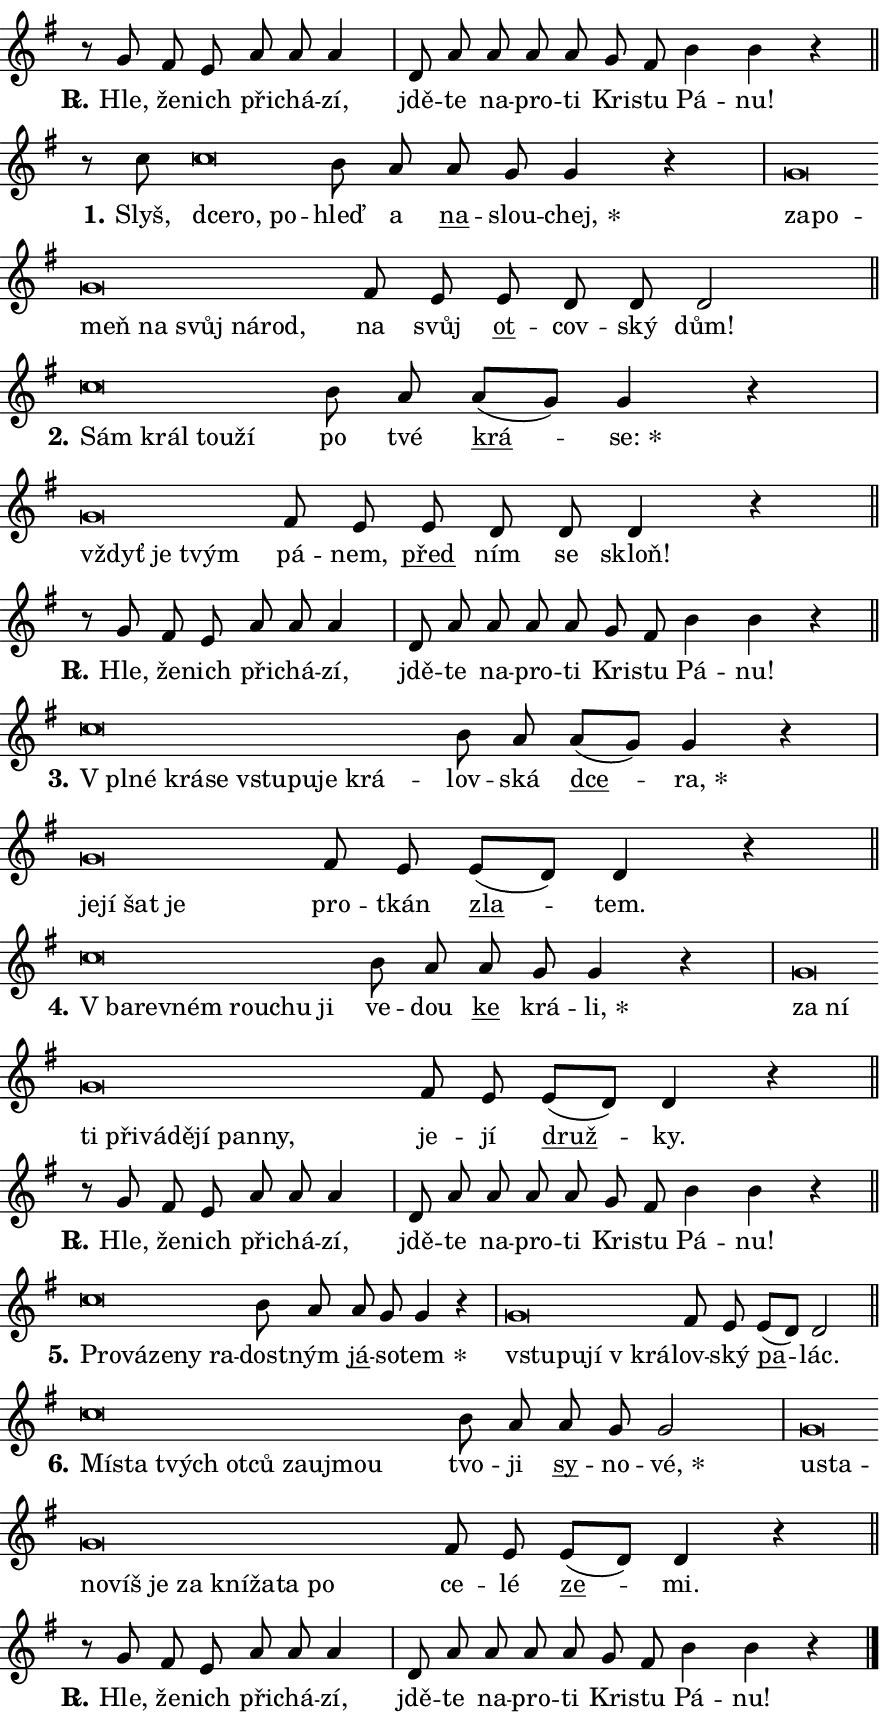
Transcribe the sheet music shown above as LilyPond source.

\version "2.24.0"
\header { tagline = "" }
\paper {
  indent = 0\cm
  top-margin = 0\cm
  right-margin = 0.13\cm % to fit lyric hyphens
  bottom-margin = 0\cm
  left-margin = 0\cm
  paper-width = 15\cm
  page-breaking = #ly:one-page-breaking
  system-system-spacing.basic-distance = #11
  score-system-spacing.basic-distance = #11
  ragged-last = ##f
}


%% Author: Thomas Morley
%% https://lists.gnu.org/archive/html/lilypond-user/2020-05/msg00002.html
#(define (line-position grob)
"Returns position of @var[grob} in current system:
   @code{'start}, if at first time-step
   @code{'end}, if at last time-step
   @code{'middle} otherwise
"
  (let* ((col (ly:item-get-column grob))
         (ln (ly:grob-object col 'left-neighbor))
         (rn (ly:grob-object col 'right-neighbor))
         (col-to-check-left (if (ly:grob? ln) ln col))
         (col-to-check-right (if (ly:grob? rn) rn col))
         (break-dir-left
           (and
             (ly:grob-property col-to-check-left 'non-musical #f)
             (ly:item-break-dir col-to-check-left)))
         (break-dir-right
           (and
             (ly:grob-property col-to-check-right 'non-musical #f)
             (ly:item-break-dir col-to-check-right))))
        (cond ((eqv? 1 break-dir-left) 'start)
              ((eqv? -1 break-dir-right) 'end)
              (else 'middle))))

#(define (tranparent-at-line-position vctor)
  (lambda (grob)
  "Relying on @code{line-position} select the relevant enry from @var{vctor}.
Used to determine transparency,"
    (case (line-position grob)
      ((end) (not (vector-ref vctor 0)))
      ((middle) (not (vector-ref vctor 1)))
      ((start) (not (vector-ref vctor 2))))))

noteHeadBreakVisibility =
#(define-music-function (break-visibility)(vector?)
"Makes @code{NoteHead}s transparent relying on @var{break-visibility}"
#{
  \override NoteHead.transparent =
    #(tranparent-at-line-position break-visibility)
#})

#(define delete-ledgers-for-transparent-note-heads
  (lambda (grob)
    "Reads whether a @code{NoteHead} is transparent.
If so this @code{NoteHead} is removed from @code{'note-heads} from
@var{grob}, which is supposed to be @code{LedgerLineSpanner}.
As a result ledgers are not printed for this @code{NoteHead}"
    (let* ((nhds-array (ly:grob-object grob 'note-heads))
           (nhds-list
             (if (ly:grob-array? nhds-array)
                 (ly:grob-array->list nhds-array)
                 '()))
           ;; Relies on the transparent-property being done before
           ;; Staff.LedgerLineSpanner.after-line-breaking is executed.
           ;; This is fragile ...
           (to-keep
             (remove
               (lambda (nhd)
                 (ly:grob-property nhd 'transparent #f))
               nhds-list)))
      ;; TODO find a better method to iterate over grob-arrays, similiar
      ;; to filter/remove etc for lists
      ;; For now rebuilt from scratch
      (set! (ly:grob-object grob 'note-heads)  '())
      (for-each
        (lambda (nhd)
          (ly:pointer-group-interface::add-grob grob 'note-heads nhd))
        to-keep))))

squashNotes = {
  \override NoteHead.X-extent = #'(-0.2 . 0.2)
  \override NoteHead.Y-extent = #'(-0.75 . 0)
  \override NoteHead.stencil =
    #(lambda (grob)
       (let ((pos (ly:grob-property grob 'staff-position)))
         (begin
           (if (< pos -7) (display "ERROR: Lower brevis then expected\n") (display ""))
           (if (<= pos -6) ly:text-interface::print ly:note-head::print))))
}
unSquashNotes = {
  \revert NoteHead.X-extent
  \revert NoteHead.Y-extent
  \revert NoteHead.stencil
}

hideNotes = \noteHeadBreakVisibility #begin-of-line-visible
unHideNotes = \noteHeadBreakVisibility #all-visible

% work-around for resetting accidentals
% https://lilypond.org/doc/v2.23/Documentation/notation/displaying-rhythms#unmetered-music
cadenzaMeasure = {
  \cadenzaOff
  \partial 1024 s1024
  \cadenzaOn
}

#(define-markup-command (accent layout props text) (markup?)
  "Underline accented syllable"
  (interpret-markup layout props
    #{\markup \override #'(offset . 4.3) \underline { #text }#}))

responsum = \markup \concat {
  "R" \hspace #-1.05 \path #0.1 #'((moveto 0 0.07) (lineto 0.9 0.8)) \hspace #0.05 "."
}

spaceSize = #0.6828661417322834 % exact space size for TeX Gyre Schola

\layout {
  \context {
    \Staff
    \remove "Time_signature_engraver"
    \override LedgerLineSpanner.after-line-breaking = #delete-ledgers-for-transparent-note-heads
  }
  \context {
    \Lyrics {
      \override LyricSpace.minimum-distance = \spaceSize
      \override LyricText.font-name = #"TeX Gyre Schola"
      \override LyricText.font-size = 1
      \override StanzaNumber.font-name = #"TeX Gyre Schola Bold"
      \override StanzaNumber.font-size = 1
    }
  }
  \context {
    \Score 
    \override NoteHead.text =
      #(lambda (grob) 
        (let ((pos (ly:grob-property grob 'staff-position)))
          #{\markup {
            \combine
              \halign #-0.55 \raise #(if (= pos -6) 0 0.5) \override #'(thickness . 2) \draw-line #'(3.2 . 0)
              \musicglyph "noteheads.sM1"
          }#}))
  }
}

% magnetic-lyrics.ily
%
%   written by
%     Jean Abou Samra <jean@abou-samra.fr>
%     Werner Lemberg <wl@gnu.org>
%
%   adapted by
%     Jiri Hon <jiri.hon@gmail.com>
%
% Version 2022-Apr-15

% https://www.mail-archive.com/lilypond-user@gnu.org/msg149350.html

#(define (Left_hyphen_pointer_engraver context)
   "Collect syllable-hyphen-syllable occurrences in lyrics and store
them in properties.  This engraver only looks to the left.  For
example, if the lyrics input is @code{foo -- bar}, it does the
following.

@itemize @bullet
@item
Set the @code{text} property of the @code{LyricHyphen} grob between
@q{foo} and @q{bar} to @code{foo}.

@item
Set the @code{left-hyphen} property of the @code{LyricText} grob with
text @q{foo} to the @code{LyricHyphen} grob between @q{foo} and
@q{bar}.
@end itemize

Use this auxiliary engraver in combination with the
@code{lyric-@/text::@/apply-@/magnetic-@/offset!} hook."
   (let ((hyphen #f)
         (text #f))
     (make-engraver
      (acknowledgers
       ((lyric-syllable-interface engraver grob source-engraver)
        (set! text grob)))
      (end-acknowledgers
       ((lyric-hyphen-interface engraver grob source-engraver)
        ;(when (not (grob::has-interface grob 'lyric-space-interface))
          (set! hyphen grob)));)
      ((stop-translation-timestep engraver)
       (when (and text hyphen)
         (ly:grob-set-object! text 'left-hyphen hyphen))
       (set! text #f)
       (set! hyphen #f)))))

#(define (lyric-text::apply-magnetic-offset! grob)
   "If the space between two syllables is less than the value in
property @code{LyricText@/.details@/.squash-threshold}, move the right
syllable to the left so that it gets concatenated with the left
syllable.

Use this function as a hook for
@code{LyricText@/.after-@/line-@/breaking} if the
@code{Left_@/hyphen_@/pointer_@/engraver} is active."
   (let ((hyphen (ly:grob-object grob 'left-hyphen #f)))
     (when hyphen
       (let ((left-text (ly:spanner-bound hyphen LEFT)))
         (when (grob::has-interface left-text 'lyric-syllable-interface)
           (let* ((common (ly:grob-common-refpoint grob left-text X))
                  (this-x-ext (ly:grob-extent grob common X))
                  (left-x-ext
                   (begin
                     ;; Trigger magnetism for left-text.
                     (ly:grob-property left-text 'after-line-breaking)
                     (ly:grob-extent left-text common X)))
                  ;; `delta` is the gap width between two syllables.
                  (delta (- (interval-start this-x-ext)
                            (interval-end left-x-ext)))
                  (details (ly:grob-property grob 'details))
                  (threshold (assoc-get 'squash-threshold details 0.2)))
             (when (< delta threshold)
               (let* (;; We have to manipulate the input text so that
                      ;; ligatures crossing syllable boundaries are not
                      ;; disabled.  For languages based on the Latin
                      ;; script this is essentially a beautification.
                      ;; However, for non-Western scripts it can be a
                      ;; necessity.
                      (lt (ly:grob-property left-text 'text))
                      (rt (ly:grob-property grob 'text))
                      (is-space (grob::has-interface hyphen 'lyric-space-interface))
                      (space (if is-space " " ""))
                      (extra-delta (if is-space spaceSize 0))
                      ;; Append new syllable.
                      (ltrt-space (if (and (string? lt) (string? rt))
                                (string-append lt space rt)
                                (make-concat-markup (list lt space rt))))
                      ;; Right-align `ltrt` to the right side.
                      (ltrt-space-markup (grob-interpret-markup
                               grob
                               (make-translate-markup
                                (cons (interval-length this-x-ext) 0)
                                (make-right-align-markup ltrt-space)))))
                 (begin
                   ;; Don't print `left-text`.
                   (ly:grob-set-property! left-text 'stencil #f)
                   ;; Set text and stencil (which holds all collected
                   ;; syllables so far) and shift it to the left.
                   (ly:grob-set-property! grob 'text ltrt-space)
                   (ly:grob-set-property! grob 'stencil ltrt-space-markup)
                   (ly:grob-translate-axis! grob (- (- delta extra-delta)) X))))))))))


#(define (lyric-hyphen::displace-bounds-first grob)
   ;; Make very sure this callback isn't triggered too early.
   (let ((left (ly:spanner-bound grob LEFT))
         (right (ly:spanner-bound grob RIGHT)))
     (ly:grob-property left 'after-line-breaking)
     (ly:grob-property right 'after-line-breaking)
     (ly:lyric-hyphen::print grob)))

squashThreshold = #0.4

\layout {
  \context {
    \Lyrics
    \consists #Left_hyphen_pointer_engraver
    \override LyricText.after-line-breaking =
      #lyric-text::apply-magnetic-offset!
    \override LyricHyphen.stencil = #lyric-hyphen::displace-bounds-first
    \override LyricText.details.squash-threshold = \squashThreshold
    \override LyricHyphen.minimum-distance = 0
    \override LyricHyphen.minimum-length = \squashThreshold
  }
}

squashText = \override LyricText.details.squash-threshold = 9999
unSquashText = \override LyricText.details.squash-threshold = \squashThreshold

leftText = \override LyricText.self-alignment-X = #LEFT
unLeftText = \revert LyricText.self-alignment-X

starOffset = #(lambda (grob) 
                (let ((x_offset (ly:self-alignment-interface::aligned-on-x-parent grob)))
                  (if (= x_offset 0) 0 (+ x_offset 1.2))))

star = #(define-music-function (syllable)(string?)
"Append star separator at the end of a syllable"
#{
  \once \override LyricText.X-offset = #starOffset
  \lyricmode { \markup {
    #syllable
    \override #'((font-name . "TeX Gyre Schola Bold")) \hspace #0.2 \lower #0.65 \larger "*"
  } }
#})

starAccent = #(define-music-function (syllable)(string?)
"Append star separator at the end of a syllable and make accent"
#{
  \once \override LyricText.X-offset = #starOffset
  \lyricmode { \markup {
    \accent #syllable
    \override #'((font-name . "TeX Gyre Schola Bold")) \hspace #0.2 \lower #0.65 \larger "*"
  } }
#})

breath = #(define-music-function (syllable)(string?)
"Append breathing indicator at the end of a syllable"
#{
  \lyricmode { \markup { #syllable "+" } }
#})

optionalBreath = #(define-music-function (syllable)(string?)
"Append optional breathing indicator at the end of a syllable"
#{
  \lyricmode { \markup { #syllable "(+)" } }
#})


\score {
    <<
        \new Voice = "melody" { \cadenzaOn \key g \major \relative { r8 g' fis e a a a4 \cadenzaMeasure \bar "|" d,8 a' \bar "" a a a \bar "" g fis b4 b r \cadenzaMeasure \bar "||" \break } }
        \new Lyrics \lyricsto "melody" { \lyricmode { \set stanza = \responsum
Hle, že -- nich při -- chá -- zí, jdě -- te na -- pro -- ti Kri -- stu Pá -- nu! } }
    >>
    \layout {}
}

\score {
    <<
        \new Voice = "melody" { \cadenzaOn \key g \major \relative { r8 c''8 \squashNotes c\breve*1/16 \hideNotes \breve*1/16 \breve*1/16 \bar "" \unHideNotes \unSquashNotes b8 a \bar "" a g g4 r \cadenzaMeasure \bar "|" \squashNotes g\breve*1/16 \hideNotes \breve*1/16 \bar "" \breve*1/16 \bar "" \breve*1/16 \bar "" \breve*1/16 \bar "" \breve*1/16 \breve*1/16 \bar "" \unHideNotes \unSquashNotes fis8 e \bar "" e d d d2 \cadenzaMeasure \bar "||" \break } }
        \new Lyrics \lyricsto "melody" { \lyricmode { \set stanza = "1."
Slyš, \leftText dce -- \squashText ro, po -- \unLeftText \unSquashText hleď a \markup \accent na -- slou -- \star chej, \leftText za -- \squashText po -- meň na svůj ná -- rod, \unLeftText \unSquashText na svůj \markup \accent ot -- cov -- ský dům! } }
    >>
    \layout {}
}

\score {
    <<
        \new Voice = "melody" { \cadenzaOn \key g \major \relative { \squashNotes c''\breve*1/16 \hideNotes \breve*1/16 \bar "" \breve*1/16 \breve*1/16 \bar "" \unHideNotes \unSquashNotes b8 a \bar "" a[( g)] g4 r \cadenzaMeasure \bar "|" \squashNotes g\breve*1/16 \hideNotes \breve*1/16 \breve*1/16 \bar "" \unHideNotes \unSquashNotes fis8 e \bar "" e d d d4 r \cadenzaMeasure \bar "||" \break } }
        \new Lyrics \lyricsto "melody" { \lyricmode { \set stanza = "2."
\leftText Sám \squashText král tou -- ží \unLeftText \unSquashText po tvé \markup \accent krá -- \star se: \leftText vždyť \squashText je tvým \unLeftText \unSquashText pá -- nem, \markup \accent před ním se skloň! } }
    >>
    \layout {}
}

\score {
    <<
        \new Voice = "melody" { \cadenzaOn \key g \major \relative { r8 g' fis e a a a4 \cadenzaMeasure \bar "|" d,8 a' \bar "" a a a \bar "" g fis b4 b r \cadenzaMeasure \bar "||" \break } }
        \new Lyrics \lyricsto "melody" { \lyricmode { \set stanza = \responsum
Hle, že -- nich při -- chá -- zí, jdě -- te na -- pro -- ti Kri -- stu Pá -- nu! } }
    >>
    \layout {}
}

\score {
    <<
        \new Voice = "melody" { \cadenzaOn \key g \major \relative { \squashNotes c''\breve*1/16 \hideNotes \breve*1/16 \bar "" \breve*1/16 \bar "" \breve*1/16 \bar "" \breve*1/16 \bar "" \breve*1/16 \bar "" \breve*1/16 \breve*1/16 \bar "" \unHideNotes \unSquashNotes b8 a \bar "" a[( g)] g4 r \cadenzaMeasure \bar "|" \squashNotes g\breve*1/16 \hideNotes \breve*1/16 \bar "" \breve*1/16 \breve*1/16 \bar "" \unHideNotes \unSquashNotes fis8 e \bar "" e[( d)] d4 r \cadenzaMeasure \bar "||" \break } }
        \new Lyrics \lyricsto "melody" { \lyricmode { \set stanza = "3."
\leftText "V pl" -- \squashText né krá -- se vstu -- pu -- je krá -- \unLeftText \unSquashText lov -- ská \markup \accent dce -- \star ra, \leftText je -- \squashText jí šat je \unLeftText \unSquashText pro -- tkán \markup \accent zla -- tem. } }
    >>
    \layout {}
}

\score {
    <<
        \new Voice = "melody" { \cadenzaOn \key g \major \relative { \squashNotes c''\breve*1/16 \hideNotes \breve*1/16 \bar "" \breve*1/16 \bar "" \breve*1/16 \bar "" \breve*1/16 \breve*1/16 \bar "" \unHideNotes \unSquashNotes b8 a \bar "" a g g4 r \cadenzaMeasure \bar "|" \squashNotes g\breve*1/16 \hideNotes \breve*1/16 \bar "" \breve*1/16 \bar "" \breve*1/16 \bar "" \breve*1/16 \bar "" \breve*1/16 \bar "" \breve*1/16 \bar "" \breve*1/16 \breve*1/16 \bar "" \unHideNotes \unSquashNotes fis8 e \bar "" e[( d)] d4 r \cadenzaMeasure \bar "||" \break } }
        \new Lyrics \lyricsto "melody" { \lyricmode { \set stanza = "4."
\leftText "V ba" -- \squashText rev -- ném rou -- chu ji \unLeftText \unSquashText ve -- dou \markup \accent ke krá -- \star li, \leftText za \squashText ní ti při -- vá -- dě -- jí pan -- ny, \unLeftText \unSquashText je -- jí \markup \accent druž -- ky. } }
    >>
    \layout {}
}

\score {
    <<
        \new Voice = "melody" { \cadenzaOn \key g \major \relative { r8 g' fis e a a a4 \cadenzaMeasure \bar "|" d,8 a' \bar "" a a a \bar "" g fis b4 b r \cadenzaMeasure \bar "||" \break } }
        \new Lyrics \lyricsto "melody" { \lyricmode { \set stanza = \responsum
Hle, že -- nich při -- chá -- zí, jdě -- te na -- pro -- ti Kri -- stu Pá -- nu! } }
    >>
    \layout {}
}

\score {
    <<
        \new Voice = "melody" { \cadenzaOn \key g \major \relative { \squashNotes c''\breve*1/16 \hideNotes \breve*1/16 \bar "" \breve*1/16 \bar "" \breve*1/16 \breve*1/16 \bar "" \unHideNotes \unSquashNotes b8 a \bar "" a g g4 r \cadenzaMeasure \bar "|" \squashNotes g\breve*1/16 \hideNotes \breve*1/16 \bar "" \breve*1/16 \breve*1/16 \bar "" \unHideNotes \unSquashNotes fis8 e \bar "" e[( d)] d2 \cadenzaMeasure \bar "||" \break } }
        \new Lyrics \lyricsto "melody" { \lyricmode { \set stanza = "5."
\leftText Pro -- \squashText vá -- ze -- ny ra -- \unLeftText \unSquashText dost -- ným \markup \accent já -- so -- \star tem \leftText vstu -- \squashText pu -- jí "v krá" -- \unLeftText \unSquashText lov -- ský \markup \accent pa -- lác. } }
    >>
    \layout {}
}

\score {
    <<
        \new Voice = "melody" { \cadenzaOn \key g \major \relative { \squashNotes c''\breve*1/16 \hideNotes \breve*1/16 \bar "" \breve*1/16 \bar "" \breve*1/16 \bar "" \breve*1/16 \bar "" \breve*1/16 \bar "" \breve*1/16 \breve*1/16 \bar "" \unHideNotes \unSquashNotes b8 a \bar "" a g g2 \cadenzaMeasure \bar "|" \squashNotes g\breve*1/16 \hideNotes \breve*1/16 \bar "" \breve*1/16 \bar "" \breve*1/16 \bar "" \breve*1/16 \bar "" \breve*1/16 \bar "" \breve*1/16 \bar "" \breve*1/16 \bar "" \breve*1/16 \breve*1/16 \bar "" \unHideNotes \unSquashNotes fis8 e \bar "" e[( d)] d4 r \cadenzaMeasure \bar "||" \break } }
        \new Lyrics \lyricsto "melody" { \lyricmode { \set stanza = "6."
\leftText Mí -- \squashText sta tvých ot -- ců za -- u -- jmou \unLeftText \unSquashText tvo -- ji \markup \accent sy -- no -- \star vé, \leftText u -- \squashText sta -- no -- víš je za kní -- ža -- ta po \unLeftText \unSquashText ce -- lé \markup \accent ze -- mi. } }
    >>
    \layout {}
}

\score {
    <<
        \new Voice = "melody" { \cadenzaOn \key g \major \relative { r8 g' fis e a a a4 \cadenzaMeasure \bar "|" d,8 a' \bar "" a a a \bar "" g fis b4 b r \cadenzaMeasure \bar "||" \break } \bar "|." }
        \new Lyrics \lyricsto "melody" { \lyricmode { \set stanza = \responsum
Hle, že -- nich při -- chá -- zí, jdě -- te na -- pro -- ti Kri -- stu Pá -- nu! } }
    >>
    \layout {}
}
